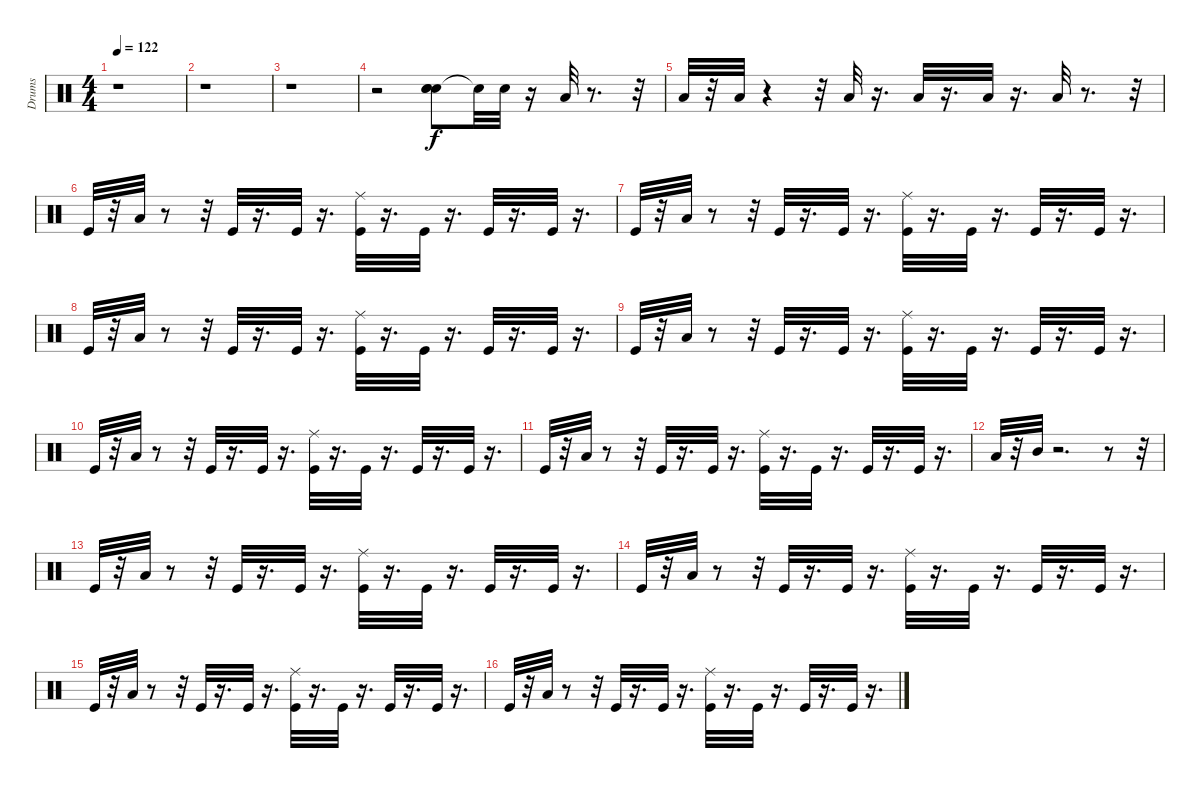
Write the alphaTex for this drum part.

\track ("Drums" "Drums") {instrument percussion}
\staff {score}
\articulation defaults
\ts (4 4)
\tempo 122
\clef neutral
\ks c
r.1{dy f} |
r.1 |
r.1 |
r.2 ("Snare (hit) 2" "Snare (hit) 2" "Snare (hit) 2").8 "Snare (hit)"{t}.32 "Snare (hit) 2".32 r.16 "Low Tom (hit)".32 r.8{d} r.32 |
"Low Tom (hit)".32 r.32 "Low Tom (hit)".32 r.4 r.32 "Low Tom (hit)".32 r.16{d} "Low Tom (hit)".32 r.16{d} "Low Tom (hit)".32 r.16{d} "Low Tom (hit)".32 r.8{d} r.32 |
"Kick (hit)".32 r.32 "Low Tom (hit)".32 r.8 r.32 "Kick (hit)".32 r.16{d} "Kick (hit)".32 r.16{d} ("Ride (middle)" "Kick (hit)").32 r.16{d} "Kick (hit)".32 r.16{d} "Kick (hit)".32 r.16{d} "Kick (hit)".32 r.16{d} |
"Kick (hit)".32 r.32 "Low Tom (hit)".32 r.8 r.32 "Kick (hit)".32 r.16{d} "Kick (hit)".32 r.16{d} ("Ride (middle)" "Kick (hit)").32 r.16{d} "Kick (hit)".32 r.16{d} "Kick (hit)".32 r.16{d} "Kick (hit)".32 r.16{d} |
"Kick (hit)".32 r.32 "Low Tom (hit)".32 r.8 r.32 "Kick (hit)".32 r.16{d} "Kick (hit)".32 r.16{d} ("Ride (middle)" "Kick (hit)").32 r.16{d} "Kick (hit)".32 r.16{d} "Kick (hit)".32 r.16{d} "Kick (hit)".32 r.16{d} |
"Kick (hit)".32 r.32 "Low Tom (hit)".32 r.8 r.32 "Kick (hit)".32 r.16{d} "Kick (hit)".32 r.16{d} ("Ride (middle)" "Kick (hit)").32 r.16{d} "Kick (hit)".32 r.16{d} "Kick (hit)".32 r.16{d} "Kick (hit)".32 r.16{d} |
"Kick (hit)".32 r.32 "Low Tom (hit)".32 r.8 r.32 "Kick (hit)".32 r.16{d} "Kick (hit)".32 r.16{d} ("Ride (middle)" "Kick (hit)").32 r.16{d} "Kick (hit)".32 r.16{d} "Kick (hit)".32 r.16{d} "Kick (hit)".32 r.16{d} |
"Kick (hit)".32 r.32 "Low Tom (hit)".32 r.8 r.32 "Kick (hit)".32 r.16{d} "Kick (hit)".32 r.16{d} ("Ride (middle)" "Kick (hit)").32 r.16{d} "Kick (hit)".32 r.16{d} "Kick (hit)".32 r.16{d} "Kick (hit)".32 r.16{d} |
"Low Tom (hit)".32 r.32 "Mid Tom (hit)".32 r.2{d} r.8 r.32 |
"Kick (hit)".32 r.32 "Low Tom (hit)".32 r.8 r.32 "Kick (hit)".32 r.16{d} "Kick (hit)".32 r.16{d} ("Ride (middle)" "Kick (hit)").32 r.16{d} "Kick (hit)".32 r.16{d} "Kick (hit)".32 r.16{d} "Kick (hit)".32 r.16{d} |
"Kick (hit)".32 r.32 "Low Tom (hit)".32 r.8 r.32 "Kick (hit)".32 r.16{d} "Kick (hit)".32 r.16{d} ("Ride (middle)" "Kick (hit)").32 r.16{d} "Kick (hit)".32 r.16{d} "Kick (hit)".32 r.16{d} "Kick (hit)".32 r.16{d} |
"Kick (hit)".32 r.32 "Low Tom (hit)".32 r.8 r.32 "Kick (hit)".32 r.16{d} "Kick (hit)".32 r.16{d} ("Ride (middle)" "Kick (hit)").32 r.16{d} "Kick (hit)".32 r.16{d} "Kick (hit)".32 r.16{d} "Kick (hit)".32 r.16{d} |
"Kick (hit)".32 r.32 "Low Tom (hit)".32 r.8 r.32 "Kick (hit)".32 r.16{d} "Kick (hit)".32 r.16{d} ("Ride (middle)" "Kick (hit)").32 r.16{d} "Kick (hit)".32 r.16{d} "Kick (hit)".32 r.16{d} "Kick (hit)".32 r.16{d}
